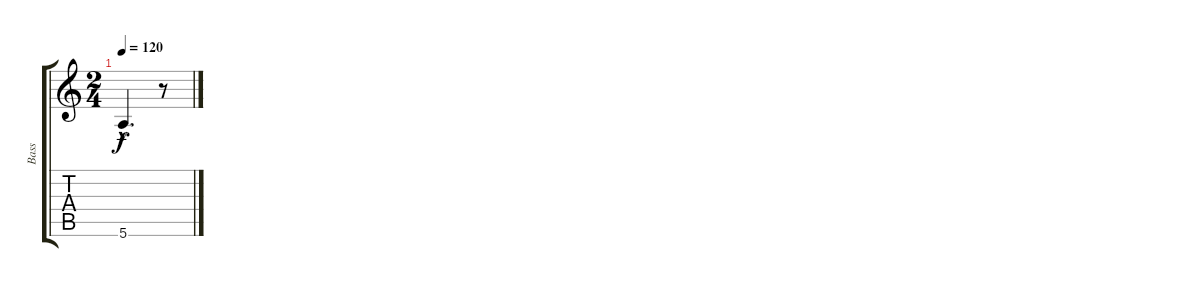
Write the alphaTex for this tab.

\track ("Bass" "Bass") {instrument electricbassfinger}
\staff {score tabs}
\tuning (E4 B3 G3 D3 A2 E2) {hide}
\ts (2 4)
\tempo 120
\clef g2
\ks c
5.6{hac t}.4{d dy f volume 9} r.8
